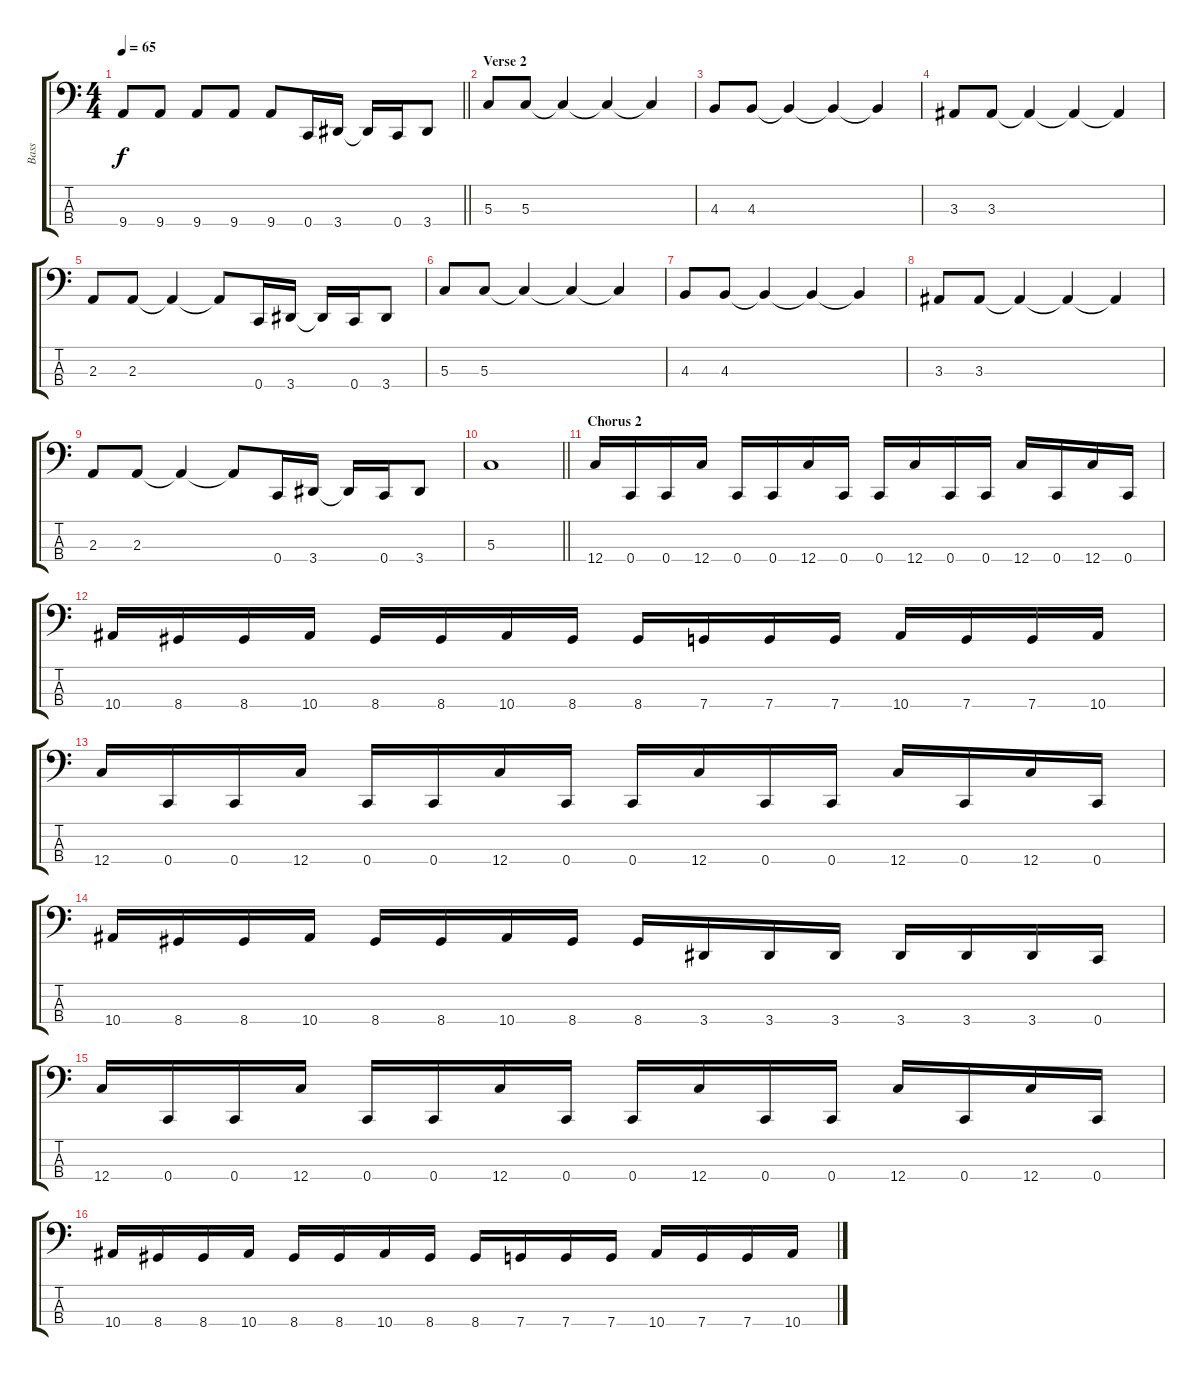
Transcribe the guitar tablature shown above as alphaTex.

\track ("Bass" "Bass") {instrument electricbassfinger}
\staff {score tabs}
\tuning (F2 C2 G1 C1) {hide}
\ts (4 4)
\tempo 65
\clef f4
\barLineRight lightlight
\ks c
9.4.8{dy f} 9.4.8 9.4.8 9.4.8 9.4.8 0.4.16 3.4.16 3.4{t}.16 0.4.16 3.4.8 |
\section ("" "Verse 2")
5.3.8 5.3.8 5.3{t}.4 5.3{t}.4 5.3{t}.4 |
4.3.8 4.3.8 4.3{t}.4 4.3{t}.4 4.3{t}.4 |
3.3.8 3.3.8 3.3{t}.4 3.3{t}.4 3.3{t}.4 |
2.3.8 2.3.8 2.3{t}.4 2.3{t}.8 0.4.16 3.4.16 3.4{t}.16 0.4.16 3.4.8 |
5.3.8 5.3.8 5.3{t}.4 5.3{t}.4 5.3{t}.4 |
4.3.8 4.3.8 4.3{t}.4 4.3{t}.4 4.3{t}.4 |
3.3.8 3.3.8 3.3{t}.4 3.3{t}.4 3.3{t}.4 |
2.3.8 2.3.8 2.3{t}.4 2.3{t}.8 0.4.16 3.4.16 3.4{t}.16 0.4.16 3.4.8 |
\barLineRight lightlight
5.3.1 |
\section ("" "Chorus 2")
12.4.16 0.4.16 0.4.16 12.4.16 0.4.16 0.4.16 12.4.16 0.4.16 0.4.16 12.4.16 0.4.16 0.4.16 12.4.16 0.4.16 12.4.16 0.4.16 |
10.4.16 8.4.16 8.4.16 10.4.16 8.4.16 8.4.16 10.4.16 8.4.16 8.4.16 7.4.16 7.4.16 7.4.16 10.4.16 7.4.16 7.4.16 10.4.16 |
12.4.16 0.4.16 0.4.16 12.4.16 0.4.16 0.4.16 12.4.16 0.4.16 0.4.16 12.4.16 0.4.16 0.4.16 12.4.16 0.4.16 12.4.16 0.4.16 |
10.4.16 8.4.16 8.4.16 10.4.16 8.4.16 8.4.16 10.4.16 8.4.16 8.4.16 3.4.16 3.4.16 3.4.16 3.4.16 3.4.16 3.4.16 0.4.16 |
12.4.16 0.4.16 0.4.16 12.4.16 0.4.16 0.4.16 12.4.16 0.4.16 0.4.16 12.4.16 0.4.16 0.4.16 12.4.16 0.4.16 12.4.16 0.4.16 |
10.4.16 8.4.16 8.4.16 10.4.16 8.4.16 8.4.16 10.4.16 8.4.16 8.4.16 7.4.16 7.4.16 7.4.16 10.4.16 7.4.16 7.4.16 10.4.16
